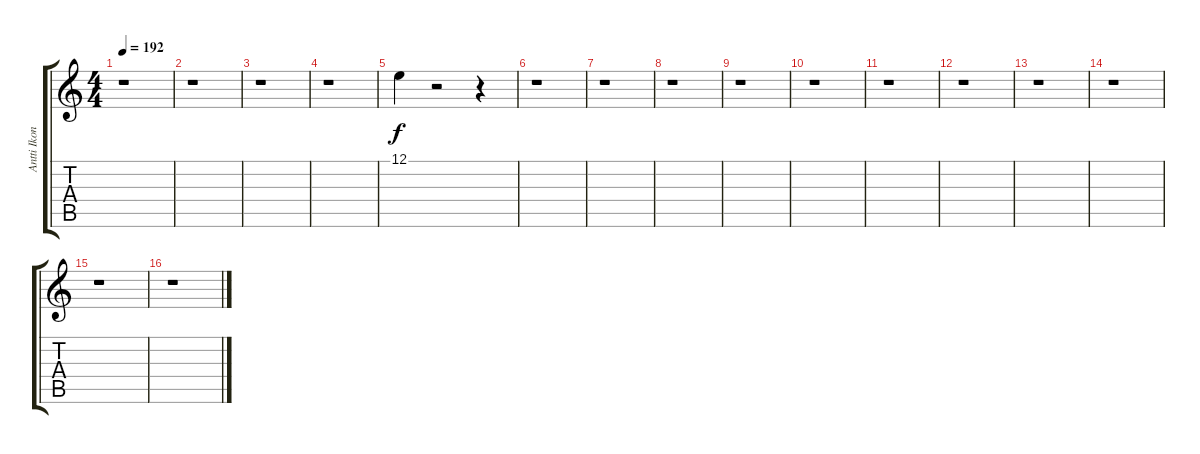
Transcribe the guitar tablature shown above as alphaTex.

\track ("Antti Ikonen" "Antti Ikon") {instrument pad1newage}
\staff {score tabs}
\tuning (E4 B3 G3 D3 A2 E2) {hide}
\ts (4 4)
\tempo 192
\clef g2
\ks c
r.1{dy f} |
r.1 |
r.1 |
r.1 |
12.1.4{instrument orchestrahit} r.2 r.4 |
r.1 |
r.1 |
r.1 |
r.1 |
r.1 |
r.1 |
r.1 |
r.1 |
r.1 |
r.1 |
r.1
